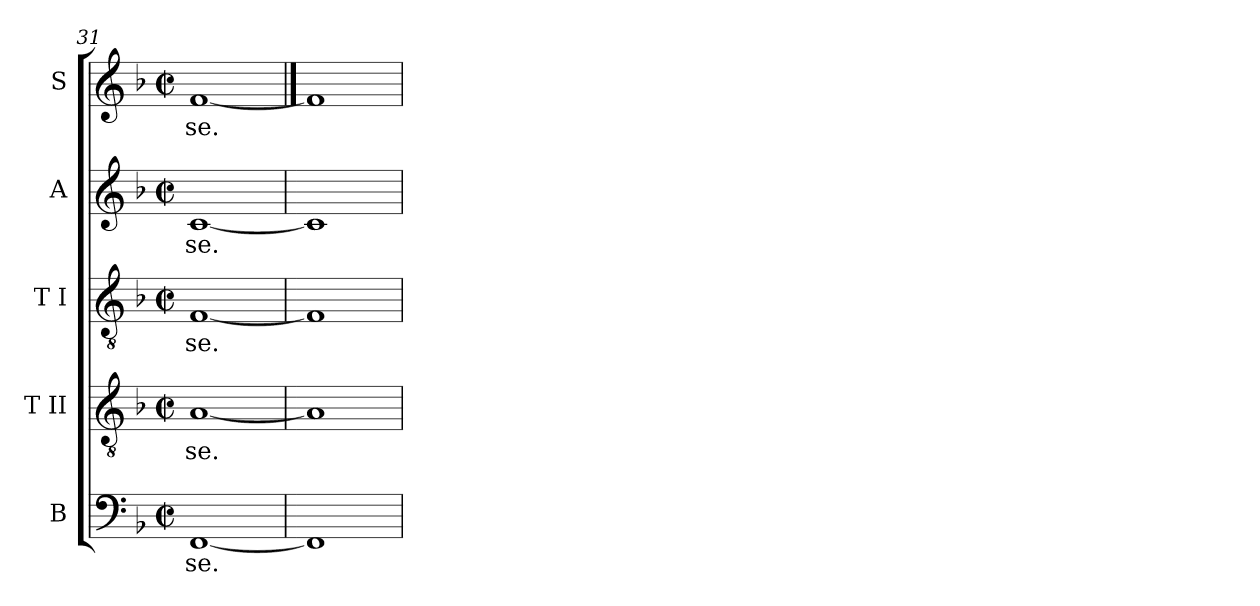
**kern	**text	**kern	**text	**kern	**text	**kern	**text	**kern	**text
*part5	*part5	*part4	*part4	*part3	*part3	*part2	*part2	*part1	*part1
*staff5	*staff5	*staff4	*staff4	*staff3	*staff3	*staff2	*staff2	*staff1	*staff1
*I"B	*	*I"T II	*	*I"T I	*	*I"A	*	*I"S	*
*clefF4	*	*clefGv2	*	*clefGv2	*	*clefG2	*	*clefG2	*
*k[b-]	*	*k[b-]	*	*k[b-]	*	*k[b-]	*	*k[b-]	*
*F:	*	*F:	*	*F:	*	*F:	*	*F:	*
*M2/2	*	*M2/2	*	*M2/2	*	*M2/2	*	*M2/2	*
*met(c|)	*	*met(c|)	*	*met(c|)	*	*met(c|)	*	*met(c|)	*
=31	=31	=31	=31	=31	=31	=31	=31	=31	=31
!	!LO:LY:b:cj	!	!LO:LY:b:cj	!	!LO:LY:b:cj	!	!LO:LY:b:cj	!	!LO:LY:b:cj
[1FF	se.	[1A	-se.	[1F	se.	[1c	-se.	[1f	-se.
=32	==32	=32	==32	=32	==32	=32	==32	==32	==32
1FF]	.	1A]	.	1F]	.	1c]	.	1f]	.
=	=	=	=	=	=	=	=	=	=
*-	*-	*-	*-	*-	*-	*-	*-	*-	*-
